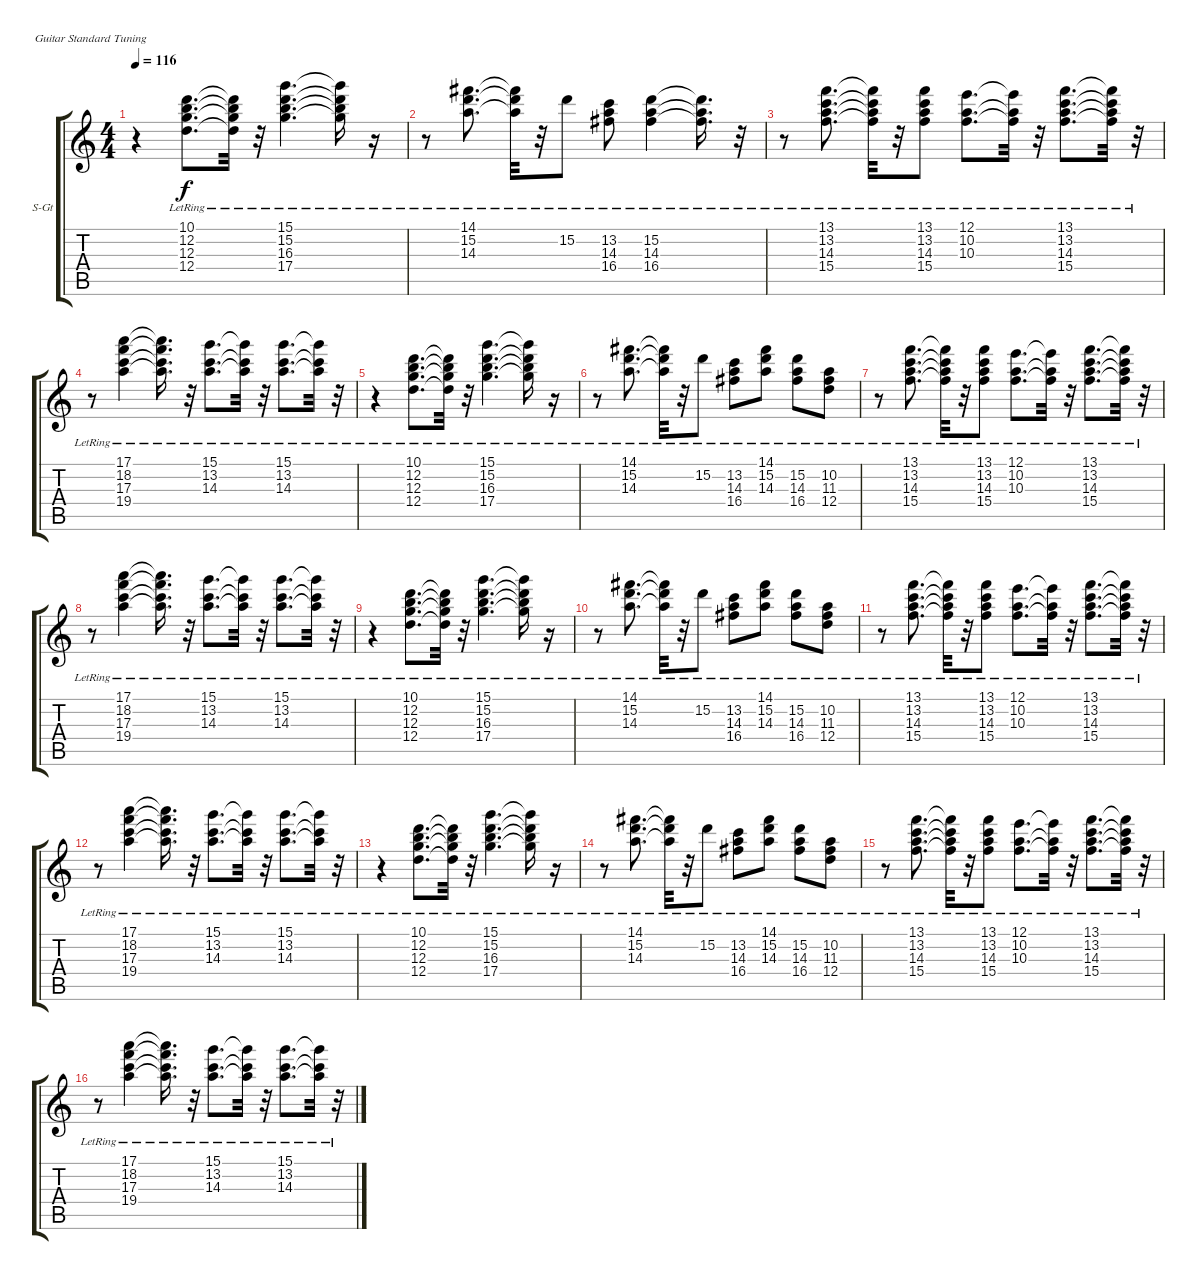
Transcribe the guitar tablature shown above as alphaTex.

\bracketExtendMode groupsimilarinstruments
\firstSystemTrackNameOrientation horizontal
\otherSystemsTrackNameOrientation horizontal
\track ("piano" "S-Gt") {instrument acousticgrandpiano}
\staff {score tabs}
\tuning (E4 B3 G3 D3 A2 E2)
\displaytranspose 12
\ts (4 4)
\tempo 116
\clef g2
\ks c
r.4{dy f} (10.1{lr} 12.2{lr} 12.3{lr} 12.4{lr}).8{d} (10.1{lr t} 12.2{lr t} 12.3{lr t} 12.4{lr t}).32 r.32 (15.1{lr} 15.2{lr} 16.3{lr} 17.4{lr}).4{d} (15.1{lr t} 15.2{lr t} 16.3{lr t} 17.4{lr t}).16 r.16 |
r.8 (14.1{lr} 15.2{lr} 14.3{lr}).8{d} (14.1{lr t} 15.2{lr t} 14.3{lr t}).32 r.32 15.2{lr}.8 (13.2{lr} 14.3{lr} 16.4{lr}).8 (15.2{lr} 14.3{lr} 16.4{lr}).4 (15.2{lr t} 14.3{lr t} 16.4{lr t}).16{d} r.32 |
r.8 (13.1{lr} 13.2{lr} 14.3{lr} 15.4{lr}).8{d} (13.1{lr t} 13.2{lr t} 14.3{lr t} 15.4{lr t}).32 r.32 (13.1{lr} 13.2{lr} 14.3{lr} 15.4{lr}).8 (12.1{lr} 10.2{lr} 10.3{lr}).8{d} (12.1{lr t} 10.2{lr t} 10.3{lr t}).32 r.32 (13.1{lr} 13.2{lr} 14.3{lr} 15.4{lr}).8{d} (13.1{lr t} 13.2{lr t} 14.3{lr t} 15.4{lr t}).32 r.32 |
r.8 (17.1{lr} 18.2{lr} 17.3{lr} 19.4{lr}).4 (17.1{lr t} 18.2{lr t} 17.3{lr t} 19.4{lr t}).16{d} r.32 (15.1{lr} 13.2{lr} 14.3{lr}).8{d} (15.1{lr t} 13.2{lr t} 14.3{lr t}).32 r.32 (15.1{lr} 13.2{lr} 14.3{lr}).8{d} (15.1{lr t} 13.2{lr t} 14.3{lr t}).32 r.32 |
r.4 (10.1{lr} 12.2{lr} 12.3{lr} 12.4{lr}).8{d} (10.1{lr t} 12.2{lr t} 12.3{lr t} 12.4{lr t}).32 r.32 (15.1{lr} 15.2{lr} 16.3{lr} 17.4{lr}).4{d} (15.1{lr t} 15.2{lr t} 16.3{lr t} 17.4{lr t}).16 r.16 |
r.8 (14.1{lr} 15.2{lr} 14.3{lr}).8{d} (14.1{lr t} 15.2{lr t} 14.3{lr t}).32 r.32 15.2{lr}.8 (13.2{lr} 14.3{lr} 16.4{lr}).8 (14.1{lr} 15.2{lr} 14.3{lr}).8 (15.2{lr} 14.3{lr} 16.4{lr}).8 (10.2{lr} 11.3{lr} 12.4{lr}).8 |
r.8 (13.1{lr} 13.2{lr} 14.3{lr} 15.4{lr}).8{d} (13.1{lr t} 13.2{lr t} 14.3{lr t} 15.4{lr t}).32 r.32 (13.1{lr} 13.2{lr} 14.3{lr} 15.4{lr}).8 (12.1{lr} 10.2{lr} 10.3{lr}).8{d} (12.1{lr t} 10.2{lr t} 10.3{lr t}).32 r.32 (13.1{lr} 13.2{lr} 14.3{lr} 15.4{lr}).8{d} (13.1{lr t} 13.2{lr t} 14.3{lr t} 15.4{lr t}).32 r.32 |
r.8 (17.1{lr} 18.2{lr} 17.3{lr} 19.4{lr}).4 (17.1{lr t} 18.2{lr t} 17.3{lr t} 19.4{lr t}).16{d} r.32 (15.1{lr} 13.2{lr} 14.3{lr}).8{d} (15.1{lr t} 13.2{lr t} 14.3{lr t}).32 r.32 (15.1{lr} 13.2{lr} 14.3{lr}).8{d} (15.1{lr t} 13.2{lr t} 14.3{lr t}).32 r.32 |
r.4 (10.1{lr} 12.2{lr} 12.3{lr} 12.4{lr}).8{d} (10.1{lr t} 12.2{lr t} 12.3{lr t} 12.4{lr t}).32 r.32 (15.1{lr} 15.2{lr} 16.3{lr} 17.4{lr}).4{d} (15.1{lr t} 15.2{lr t} 16.3{lr t} 17.4{lr t}).16 r.16 |
r.8 (14.1{lr} 15.2{lr} 14.3{lr}).8{d} (14.1{lr t} 15.2{lr t} 14.3{lr t}).32 r.32 15.2{lr}.8 (13.2{lr} 14.3{lr} 16.4{lr}).8 (14.1{lr} 15.2{lr} 14.3{lr}).8 (15.2{lr} 14.3{lr} 16.4{lr}).8 (10.2{lr} 11.3{lr} 12.4{lr}).8 |
r.8 (13.1{lr} 13.2{lr} 14.3{lr} 15.4{lr}).8{d} (13.1{lr t} 13.2{lr t} 14.3{lr t} 15.4{lr t}).32 r.32 (13.1{lr} 13.2{lr} 14.3{lr} 15.4{lr}).8 (12.1{lr} 10.2{lr} 10.3{lr}).8{d} (12.1{lr t} 10.2{lr t} 10.3{lr t}).32 r.32 (13.1{lr} 13.2{lr} 14.3{lr} 15.4{lr}).8{d} (13.1{lr t} 13.2{lr t} 14.3{lr t} 15.4{lr t}).32 r.32 |
r.8 (17.1{lr} 18.2{lr} 17.3{lr} 19.4{lr}).4 (17.1{lr t} 18.2{lr t} 17.3{lr t} 19.4{lr t}).16{d} r.32 (15.1{lr} 13.2{lr} 14.3{lr}).8{d} (15.1{lr t} 13.2{lr t} 14.3{lr t}).32 r.32 (15.1{lr} 13.2{lr} 14.3{lr}).8{d} (15.1{lr t} 13.2{lr t} 14.3{lr t}).32 r.32 |
r.4 (10.1{lr} 12.2{lr} 12.3{lr} 12.4{lr}).8{d} (10.1{lr t} 12.2{lr t} 12.3{lr t} 12.4{lr t}).32 r.32 (15.1{lr} 15.2{lr} 16.3{lr} 17.4{lr}).4{d} (15.1{lr t} 15.2{lr t} 16.3{lr t} 17.4{lr t}).16 r.16 |
r.8 (14.1{lr} 15.2{lr} 14.3{lr}).8{d} (14.1{lr t} 15.2{lr t} 14.3{lr t}).32 r.32 15.2{lr}.8 (13.2{lr} 14.3{lr} 16.4{lr}).8 (14.1{lr} 15.2{lr} 14.3{lr}).8 (15.2{lr} 14.3{lr} 16.4{lr}).8 (10.2{lr} 11.3{lr} 12.4{lr}).8 |
r.8 (13.1{lr} 13.2{lr} 14.3{lr} 15.4{lr}).8{d} (13.1{lr t} 13.2{lr t} 14.3{lr t} 15.4{lr t}).32 r.32 (13.1{lr} 13.2{lr} 14.3{lr} 15.4{lr}).8 (12.1{lr} 10.2{lr} 10.3{lr}).8{d} (12.1{lr t} 10.2{lr t} 10.3{lr t}).32 r.32 (13.1{lr} 13.2{lr} 14.3{lr} 15.4{lr}).8{d} (13.1{lr t} 13.2{lr t} 14.3{lr t} 15.4{lr t}).32 r.32 |
r.8 (17.1{lr} 18.2{lr} 17.3{lr} 19.4{lr}).4 (17.1{lr t} 18.2{lr t} 17.3{lr t} 19.4{lr t}).16{d} r.32 (15.1{lr} 13.2{lr} 14.3{lr}).8{d} (15.1{lr t} 13.2{lr t} 14.3{lr t}).32 r.32 (15.1{lr} 13.2{lr} 14.3{lr}).8{d} (15.1{lr t} 13.2{lr t} 14.3{lr t}).32 r.32
